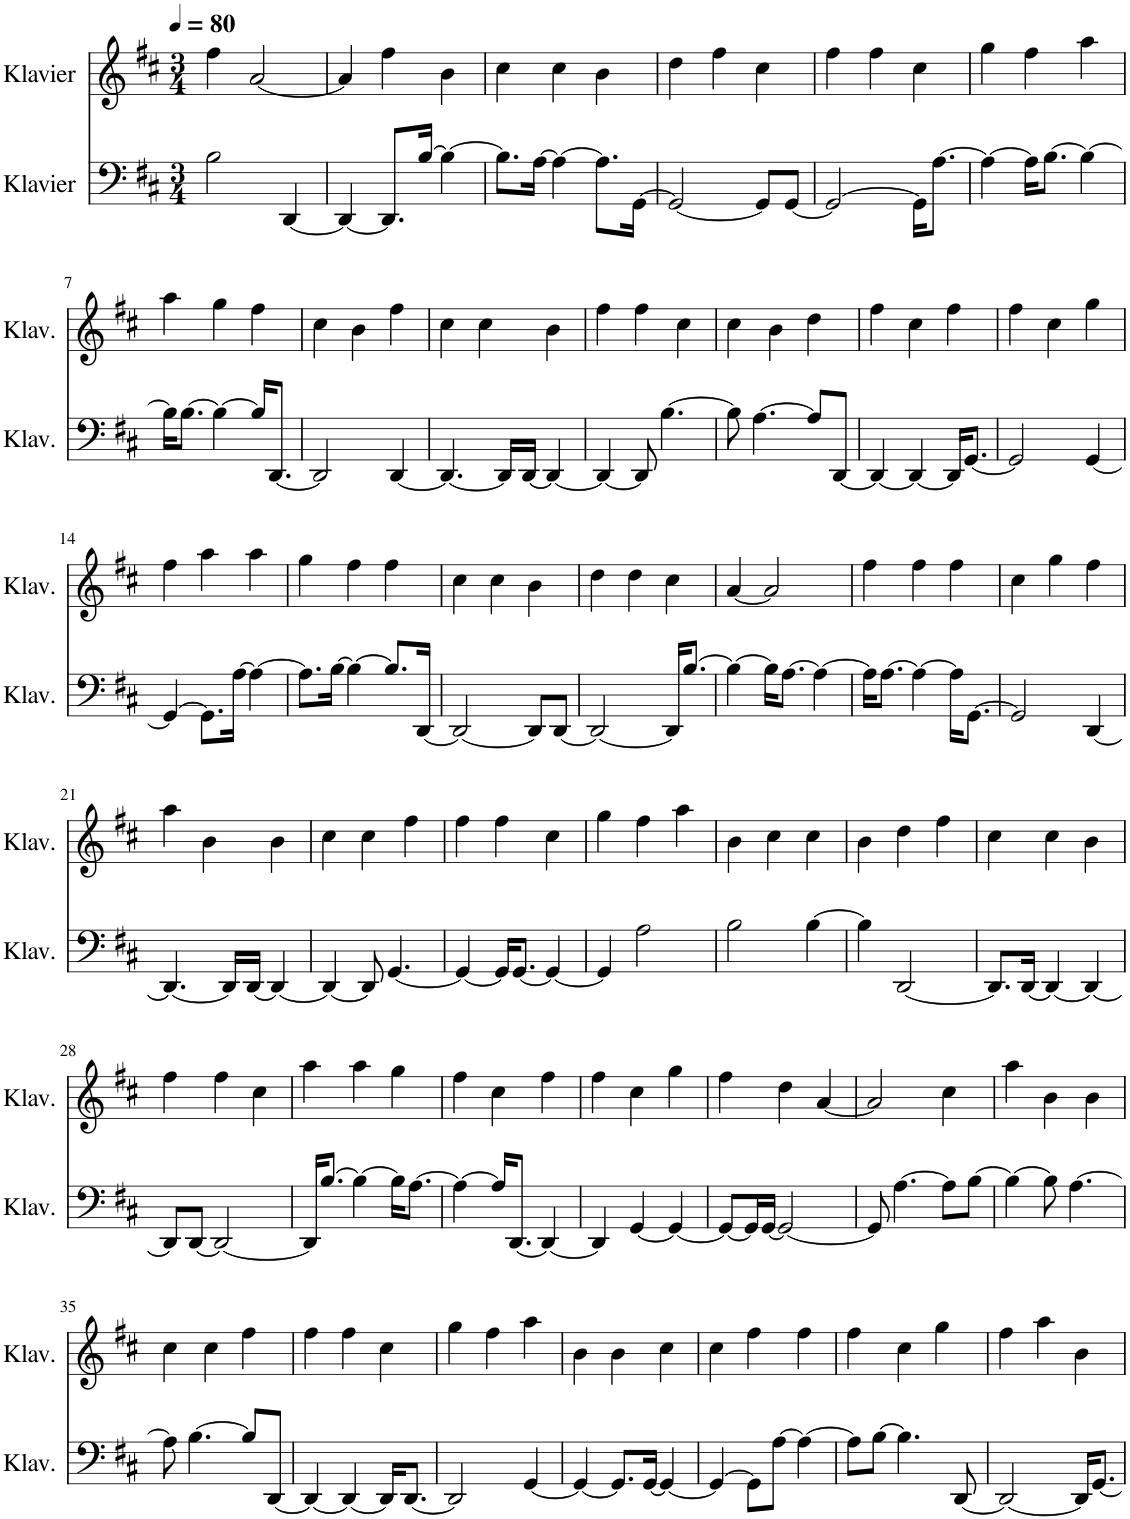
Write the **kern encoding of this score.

**kern	**kern
*part2	*part1
*staff2	*staff1
*I"Klavier	*I"Klavier
*I'Klav.	*I'Klav.
*clefF4	*clefG2
*k[f#c#]	*k[f#c#]
*M3/4	*M3/4
*MM80	*MM80
=1	=1
2B\	4ff#\
.	[2a/
[4DD/	.
=2	=2
4DD/_	4a/]
8.DD/L]	4ff#\
[16B/Jk	.
4B\_	4b\
=3	=3
8.B\L]	4cc#\
[16A\Jk	.
4A\_	4cc#\
8.A\L]	4b\
[16GG\Jk	.
=4	=4
2GG/_	4dd\
.	4ff#\
8GG/L]	4cc#\
[8GG/J	.
=5	=5
2GG/_	4ff#\
.	4ff#\
16GG\KL]	4cc#\
[8.A\J	.
=6	=6
4A\_	4gg\
16A\KL]	4ff#\
[8.B\J	.
4B\_	4aa\
!!LO:LB:g=z
=7	=7
16B\KL]	4aa\
[8.B\J	.
4B\_	4gg\
16B/KL]	4ff#\
[8.DD/J	.
=8	=8
2DD/]	4cc#\
.	4b\
[4DD/	4ff#\
=9	=9
4.DD/_	4cc#\
.	4cc#\
16DD/LL]	.
[16DD/JJ	.
4DD/_	4b\
=10	=10
4DD/_	4ff#\
8DD/]	4ff#\
[4.B\	.
.	4cc#\
=11	=11
8B\]	4cc#\
[4.A\	.
.	4b\
8A/L]	4dd\
[8DD/J	.
=12	=12
4DD/_	4ff#\
4DD/_	4cc#\
16DD/KL]	4ff#\
[8.GG/J	.
=13	=13
2GG/]	4ff#\
.	4cc#\
[4GG/	4gg\
!!LO:LB:g=z
=14	=14
4GG/_	4ff#\
8.GG\L]	4aa\
[16A\Jk	.
4A\_	4aa\
=15	=15
8.A\L]	4gg\
[16B\Jk	.
4B\_	4ff#\
8.B/L]	4ff#\
[16DD/Jk	.
=16	=16
2DD/_	4cc#\
.	4cc#\
8DD/L]	4b\
[8DD/J	.
=17	=17
2DD/_	4dd\
.	4dd\
16DD/KL]	4cc#\
[8.B/J	.
=18	=18
4B\_	[4a/
16B\KL]	2a/]
[8.A\J	.
4A\_	.
=19	=19
16A\KL]	4ff#\
[8.A\J	.
4A\_	4ff#\
16A\KL]	4ff#\
[8.GG\J	.
=20	=20
2GG/]	4cc#\
.	4gg\
[4DD/	4ff#\
!!LO:LB:g=z
=21	=21
4.DD/_	4aa\
.	4b\
16DD/LL]	.
[16DD/JJ	.
4DD/_	4b\
=22	=22
4DD/_	4cc#\
8DD/]	4cc#\
[4.GG/	.
.	4ff#\
=23	=23
4GG/_	4ff#\
16GG/KL]	4ff#\
[8.GG/J	.
4GG/_	4cc#\
=24	=24
4GG/]	4gg\
2A\	4ff#\
.	4aa\
=25	=25
2B\	4b\
.	4cc#\
[4B\	4cc#\
=26	=26
4B\]	4b\
[2DD/	4dd\
.	4ff#\
=27	=27
8.DD/L]	4cc#\
[16DD/Jk	.
4DD/_	4cc#\
4DD/_	4b\
!!LO:LB:g=z
=28	=28
8DD/L]	4ff#\
[8DD/J	.
2DD/_	4ff#\
.	4cc#\
=29	=29
16DD/KL]	4aa\
[8.B/J	.
4B\_	4aa\
16B\KL]	4gg\
[8.A\J	.
=30	=30
4A\_	4ff#\
16A/KL]	4cc#\
[8.DD/J	.
4DD/_	4ff#\
=31	=31
4DD/]	4ff#\
[4GG/	4cc#\
4GG/_	4gg\
=32	=32
8GG/L_	4ff#\
16GG/L]	.
[16GG/JJ	.
2GG/_	4dd\
.	[4a/
=33	=33
8GG/]	2a/]
[4.A\	.
8A\L]	4cc#\
[8B\J	.
=34	=34
4B\_	4aa\
8B\]	4b\
[4.A\	.
.	4b\
!!LO:LB:g=z
=35	=35
8A\]	4cc#\
[4.B\	.
.	4cc#\
8B/L]	4ff#\
[8DD/J	.
=36	=36
4DD/_	4ff#\
4DD/_	4ff#\
16DD/KL]	4cc#\
[8.DD/J	.
=37	=37
2DD/]	4gg\
.	4ff#\
[4GG/	4aa\
=38	=38
4GG/_	4b\
8.GG/L]	4b\
[16GG/Jk	.
4GG/_	4cc#\
=39	=39
4GG/_	4cc#\
8GG\L]	4ff#\
[8A\J	.
4A\_	4ff#\
=40	=40
8A\L]	4ff#\
[8B\J	.
4.B\]	4cc#\
.	4gg\
[8DD/	.
=41	=41
2DD/_	4ff#\
.	4aa\
16DD/KL]	4b\
[8.GG/J	.
=	=
*-	*-
